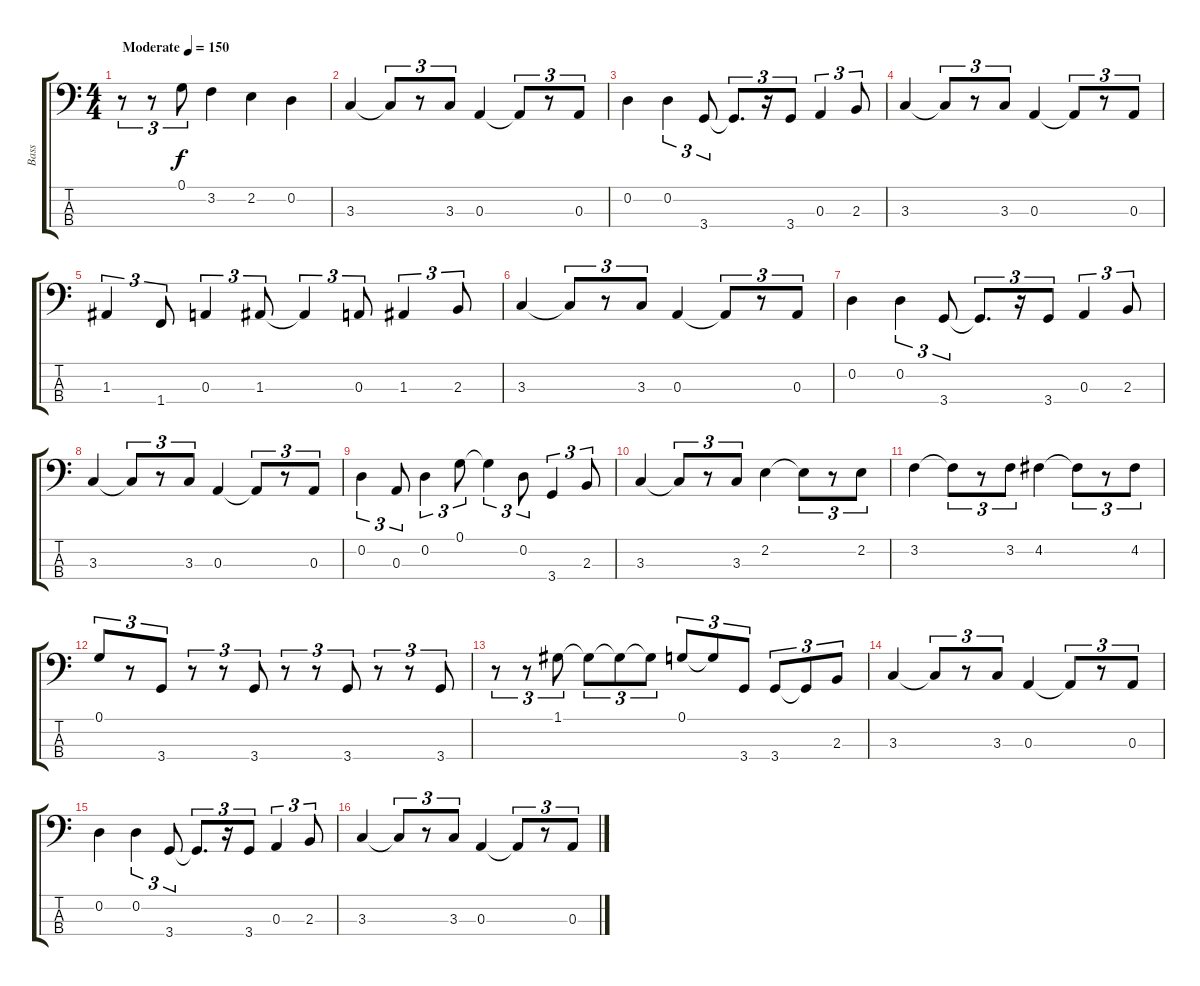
\track ("Bass" "Bass") {instrument electricbassfinger}
\staff {score tabs}
\tuning (G2 D2 A1 E1) {hide}
\ts (4 4)
\tempo (150 "Moderate")
\clef f4
\ks c
r.8{tu (3 2) dy f instrument electricbassfinger} r.8{tu (3 2)} 0.1.8{tu (3 2)} 3.2.4 2.2.4 0.2.4 |
3.3.4 3.3{t}.8{tu (3 2)} r.8{tu (3 2)} 3.3.8{tu (3 2)} 0.3.4 0.3{t}.8{tu (3 2)} r.8{tu (3 2)} 0.3.8{tu (3 2)} |
0.2.4 0.2.4{tu (3 2)} 3.4.8{tu (3 2)} 3.4{t}.8{d tu (3 2)} r.16{tu (3 2)} 3.4.8{tu (3 2)} 0.3.4{tu (3 2)} 2.3.8{tu (3 2)} |
3.3.4 3.3{t}.8{tu (3 2)} r.8{tu (3 2)} 3.3.8{tu (3 2)} 0.3.4 0.3{t}.8{tu (3 2)} r.8{tu (3 2)} 0.3.8{tu (3 2)} |
1.3.4{tu (3 2)} 1.4.8{tu (3 2)} 0.3.4{tu (3 2)} 1.3.8{tu (3 2)} 1.3{t}.4{tu (3 2)} 0.3.8{tu (3 2)} 1.3.4{tu (3 2)} 2.3.8{tu (3 2)} |
3.3.4 3.3{t}.8{tu (3 2)} r.8{tu (3 2)} 3.3.8{tu (3 2)} 0.3.4 0.3{t}.8{tu (3 2)} r.8{tu (3 2)} 0.3.8{tu (3 2)} |
0.2.4 0.2.4{tu (3 2)} 3.4.8{tu (3 2)} 3.4{t}.8{d tu (3 2)} r.16{tu (3 2)} 3.4.8{tu (3 2)} 0.3.4{tu (3 2)} 2.3.8{tu (3 2)} |
3.3.4 3.3{t}.8{tu (3 2)} r.8{tu (3 2)} 3.3.8{tu (3 2)} 0.3.4 0.3{t}.8{tu (3 2)} r.8{tu (3 2)} 0.3.8{tu (3 2)} |
0.2.4{tu (3 2)} 0.3.8{tu (3 2)} 0.2.4{tu (3 2)} 0.1.8{tu (3 2)} 0.1{t}.4{tu (3 2)} 0.2.8{tu (3 2)} 3.4.4{tu (3 2)} 2.3.8{tu (3 2)} |
3.3.4 3.3{t}.8{tu (3 2)} r.8{tu (3 2)} 3.3.8{tu (3 2)} 2.2.4 2.2{t}.8{tu (3 2)} r.8{tu (3 2)} 2.2.8{tu (3 2)} |
3.2.4 3.2{t}.8{tu (3 2)} r.8{tu (3 2)} 3.2.8{tu (3 2)} 4.2.4 4.2{t}.8{tu (3 2)} r.8{tu (3 2)} 4.2.8{tu (3 2)} |
0.1.8{tu (3 2)} r.8{tu (3 2)} 3.4.8{tu (3 2)} r.8{tu (3 2)} r.8{tu (3 2)} 3.4.8{tu (3 2)} r.8{tu (3 2)} r.8{tu (3 2)} 3.4.8{tu (3 2)} r.8{tu (3 2)} r.8{tu (3 2)} 3.4.8{tu (3 2)} |
r.8{tu (3 2)} r.8{tu (3 2)} 1.1.8{tu (3 2)} 1.1{t}.8{tu (3 2)} 1.1{t}.8{tu (3 2)} 1.1{t}.8{tu (3 2)} 0.1.8{tu (3 2)} 0.1{t}.8{tu (3 2)} 3.4.8{tu (3 2)} 3.4.8{tu (3 2)} 3.4{t}.8{tu (3 2)} 2.3.8{tu (3 2)} |
3.3.4 3.3{t}.8{tu (3 2)} r.8{tu (3 2)} 3.3.8{tu (3 2)} 0.3.4 0.3{t}.8{tu (3 2)} r.8{tu (3 2)} 0.3.8{tu (3 2)} |
0.2.4 0.2.4{tu (3 2)} 3.4.8{tu (3 2)} 3.4{t}.8{d tu (3 2)} r.16{tu (3 2)} 3.4.8{tu (3 2)} 0.3.4{tu (3 2)} 2.3.8{tu (3 2)} |
3.3.4 3.3{t}.8{tu (3 2)} r.8{tu (3 2)} 3.3.8{tu (3 2)} 0.3.4 0.3{t}.8{tu (3 2)} r.8{tu (3 2)} 0.3.8{tu (3 2)}
